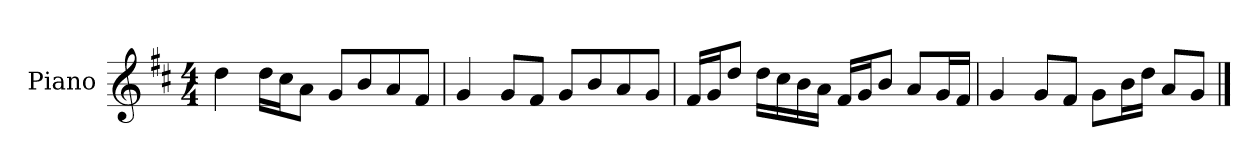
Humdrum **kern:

**kern
*part1
*staff1
*I"Piano
*I'P-no
*clefG2
*k[f#c#]
*M4/4
*MM90
=1
4dd\
16dd\LL
16cc#\J
8a\J
8g/L
8b/
8a/
8f#/J
=2
4g/
8g/L
8f#/J
8g/L
8b/
8a/
8g/J
=3
16f#/LL
16g/J
8dd/J
16dd\LL
16cc#\
16b\
16a\JJ
16f#/LL
16g/J
8b/J
8a/L
16g/L
16f#/JJ
=4
4g/
8g/L
8f#/J
8g\L
16b\L
16dd\JJ
8a/L
8g/J
==
*-
